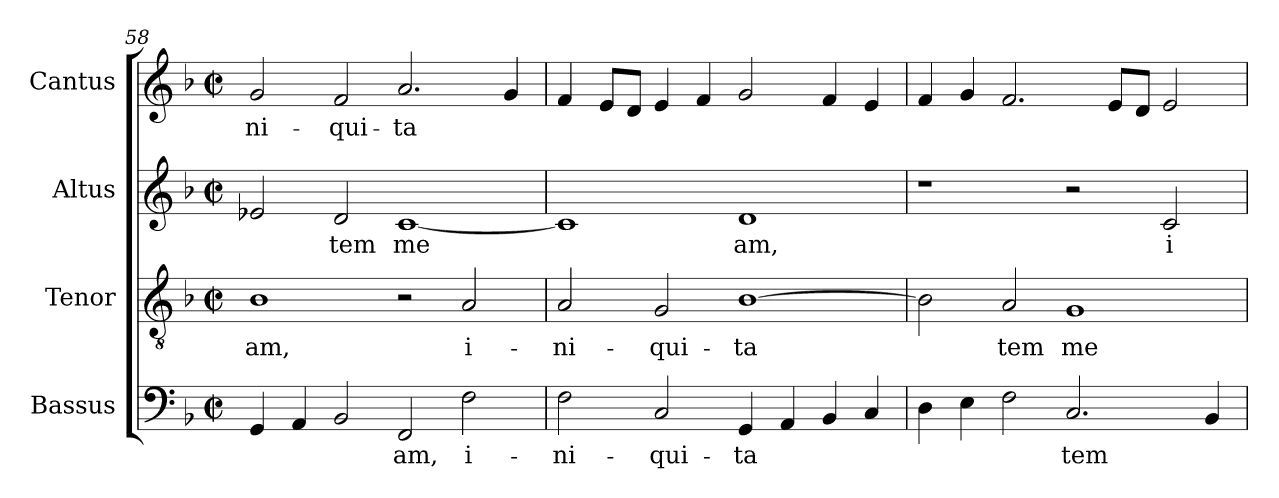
**kern	**text	**kern	**text	**kern	**text	**kern	**text
*part4	*part4	*part3	*part3	*part2	*part2	*part1	*part1
*staff4	*staff4	*staff3	*staff3	*staff2	*staff2	*staff1	*staff1
*I"Bassus	*	*I"Tenor	*	*I"Altus	*	*I"Cantus	*
!!LO:LB:g=z
*clefF4	*	*clefGv2	*	*clefG2	*	*clefG2	*
*k[b-]	*	*k[b-]	*	*k[b-]	*	*k[b-]	*
*F:	*	*F:	*	*F:	*	*F:	*
*M2/2	*	*M2/2	*	*M2/2	*	*M2/2	*
*met(c|)	*	*met(c|)	*	*met(c|)	*	*met(c|)	*
=58	=58	=58	=58	=58	=58	=58	=58
!	!LO:LY:b:cj	!	!LO:LY:b:cj	!	!LO:LY:b:cj	!	!LO:LY:b:cj
4GG/	.	1B-	-am,	2e-X/	.	2g/	-ni-
!	!LO:LY:b:cj	!	!	!	!	!	!
4AA/	.	.	.	.	.	.	.
!	!LO:LY:b:cj	!	!	!	!LO:LY:b:cj	!	!LO:LY:b:cj
2BB-/	.	.	.	2d/	tem	2f/	-qui-
!	!LO:LY:b:cj	!	!	!	!LO:LY:b:cj	!	!LO:LY:b:cj
2FF/	am,	2r	.	[<1c	me-	2.a/	-ta-
!	!LO:LY:b:cj	!	!LO:LY:b:cj	!	!	!	!
2F\	i-	2A/	i-	.	.	.	.
!	!	!	!	!	!	!	!LO:LY:b:cj
.	.	.	.	.	.	4g/	--
=59	=59	=59	=59	=59	=59	=59	=59
!	!LO:LY:b:cj	!	!LO:LY:b:cj	!	!LO:LY:b:cj	!	!LO:LY:b:cj
2F\	-ni-	2A/	-ni-	1c]	--	4f/	--
!	!	!	!	!	!	!	!LO:LY:b:cj
.	.	.	.	.	.	8e/L	--
!	!	!	!	!	!	!	!LO:LY:b:cj
.	.	.	.	.	.	8d/J	--
!	!LO:LY:b:cj	!	!LO:LY:b:cj	!	!	!	!LO:LY:b:cj
2C/	-qui-	2G/	-qui-	.	.	4e/	--
!	!	!	!	!	!	!	!LO:LY:b:cj
.	.	.	.	.	.	4f/	--
!	!LO:LY:b:cj	!	!LO:LY:b:cj	!	!LO:LY:b:cj	!	!LO:LY:b:cj
4GG/	-ta-	[>1B-	-ta-	1d	-am,	2g/	--
!	!LO:LY:b:cj	!	!	!	!	!	!
4AA/	--	.	.	.	.	.	.
!	!LO:LY:b:cj	!	!	!	!	!	!LO:LY:b:cj
4BB-/	--	.	.	.	.	4f/	--
!	!LO:LY:b:cj	!	!	!	!	!	!LO:LY:b:cj
4C/	--	.	.	.	.	4e/	--
=60	=60	=60	=60	=60	=60	=60	=60
!	!LO:LY:b:cj	!	!LO:LY:b:cj	!	!	!	!LO:LY:b:cj
4D\	--	2B-\]	--	1r	.	4f/	--
!	!LO:LY:b:cj	!	!	!	!	!	!LO:LY:b:cj
4E\	--	.	.	.	.	4g/	--
!	!LO:LY:b:cj	!	!LO:LY:b:cj	!	!	!	!LO:LY:b:cj
2F\	--	2A/	-tem	.	.	2.f/	--
!	!LO:LY:b:cj	!	!LO:LY:b:cj	!	!	!	!
2.C/	-tem	1G	me-	2r	.	.	.
!	!	!	!	!	!	!	!LO:LY:b:cj
.	.	.	.	.	.	8e/L	--
!	!	!	!	!	!	!	!LO:LY:b:cj
.	.	.	.	.	.	8d/J	--
!	!	!	!	!	!LO:LY:b:cj	!	!LO:LY:b:cj
.	.	.	.	2c/	i-	2e/	--
!	!LO:LY:b:cj	!	!	!	!	!	!
4BB-/	.	.	.	.	.	.	.
=	=	=	=	=	=	=	=
*-	*-	*-	*-	*-	*-	*-	*-
